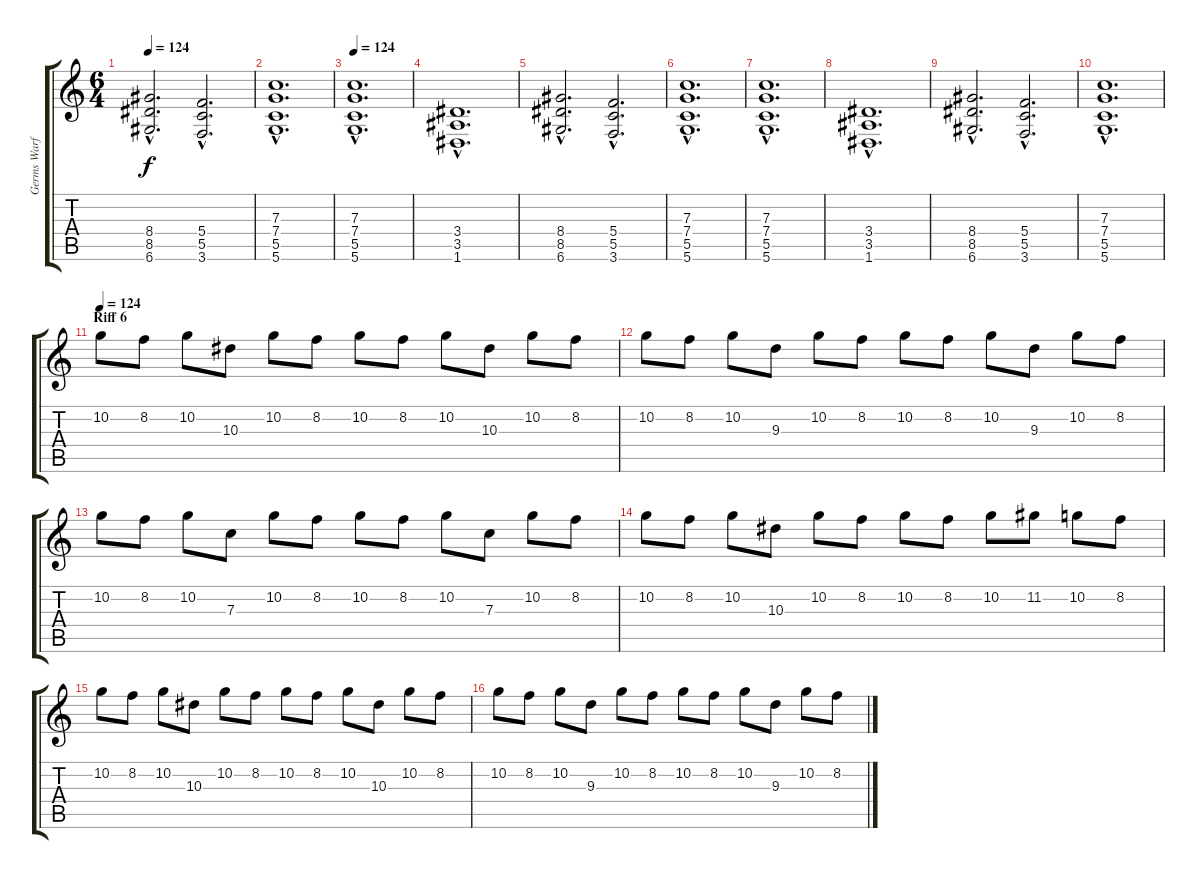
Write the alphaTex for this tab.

\track ("Germs Warfare (Guitar Soul Deux)" "Germs Warf") {instrument distortionguitar}
\staff {score tabs}
\tuning (D4 A3 F3 C3 G2 D2) {hide}
\ts (6 4)
\tempo 124
\clef g2
\ks c
(8.4{hac} 8.5{hac} 6.6{hac}).2{d dy f} (5.4{hac} 5.5{hac} 3.6{hac}).2{d} |
(7.3{hac} 7.4{hac} 5.5{hac} 5.6{hac}).1{d} |
\tempo 124
(7.3{hac} 7.4{hac} 5.5{hac} 5.6{hac}).1{d} |
(3.4{hac} 3.5{hac} 1.6{hac}).1{d} |
(8.4{hac} 8.5{hac} 6.6{hac}).2{d} (5.4{hac} 5.5{hac} 3.6{hac}).2{d} |
(7.3{hac} 7.4{hac} 5.5{hac} 5.6{hac}).1{d} |
(7.3{hac} 7.4{hac} 5.5{hac} 5.6{hac}).1{d} |
(3.4{hac} 3.5{hac} 1.6{hac}).1{d} |
(8.4{hac} 8.5{hac} 6.6{hac}).2{d} (5.4{hac} 5.5{hac} 3.6{hac}).2{d} |
(7.3{hac} 7.4{hac} 5.5{hac} 5.6{hac}).1{d} |
\section ("" "Riff 6")
\tempo 124
10.2.8 8.2.8 10.2.8 10.3.8 10.2.8 8.2.8 10.2.8 8.2.8 10.2.8 10.3.8 10.2.8 8.2.8 |
10.2.8 8.2.8 10.2.8 9.3.8 10.2.8 8.2.8 10.2.8 8.2.8 10.2.8 9.3.8 10.2.8 8.2.8 |
10.2.8 8.2.8 10.2.8 7.3.8 10.2.8 8.2.8 10.2.8 8.2.8 10.2.8 7.3.8 10.2.8 8.2.8 |
10.2.8 8.2.8 10.2.8 10.3.8 10.2.8 8.2.8 10.2.8 8.2.8 10.2.8 11.2.8 10.2.8 8.2.8 |
10.2.8 8.2.8 10.2.8 10.3.8 10.2.8 8.2.8 10.2.8 8.2.8 10.2.8 10.3.8 10.2.8 8.2.8 |
10.2.8 8.2.8 10.2.8 9.3.8 10.2.8 8.2.8 10.2.8 8.2.8 10.2.8 9.3.8 10.2.8 8.2.8
